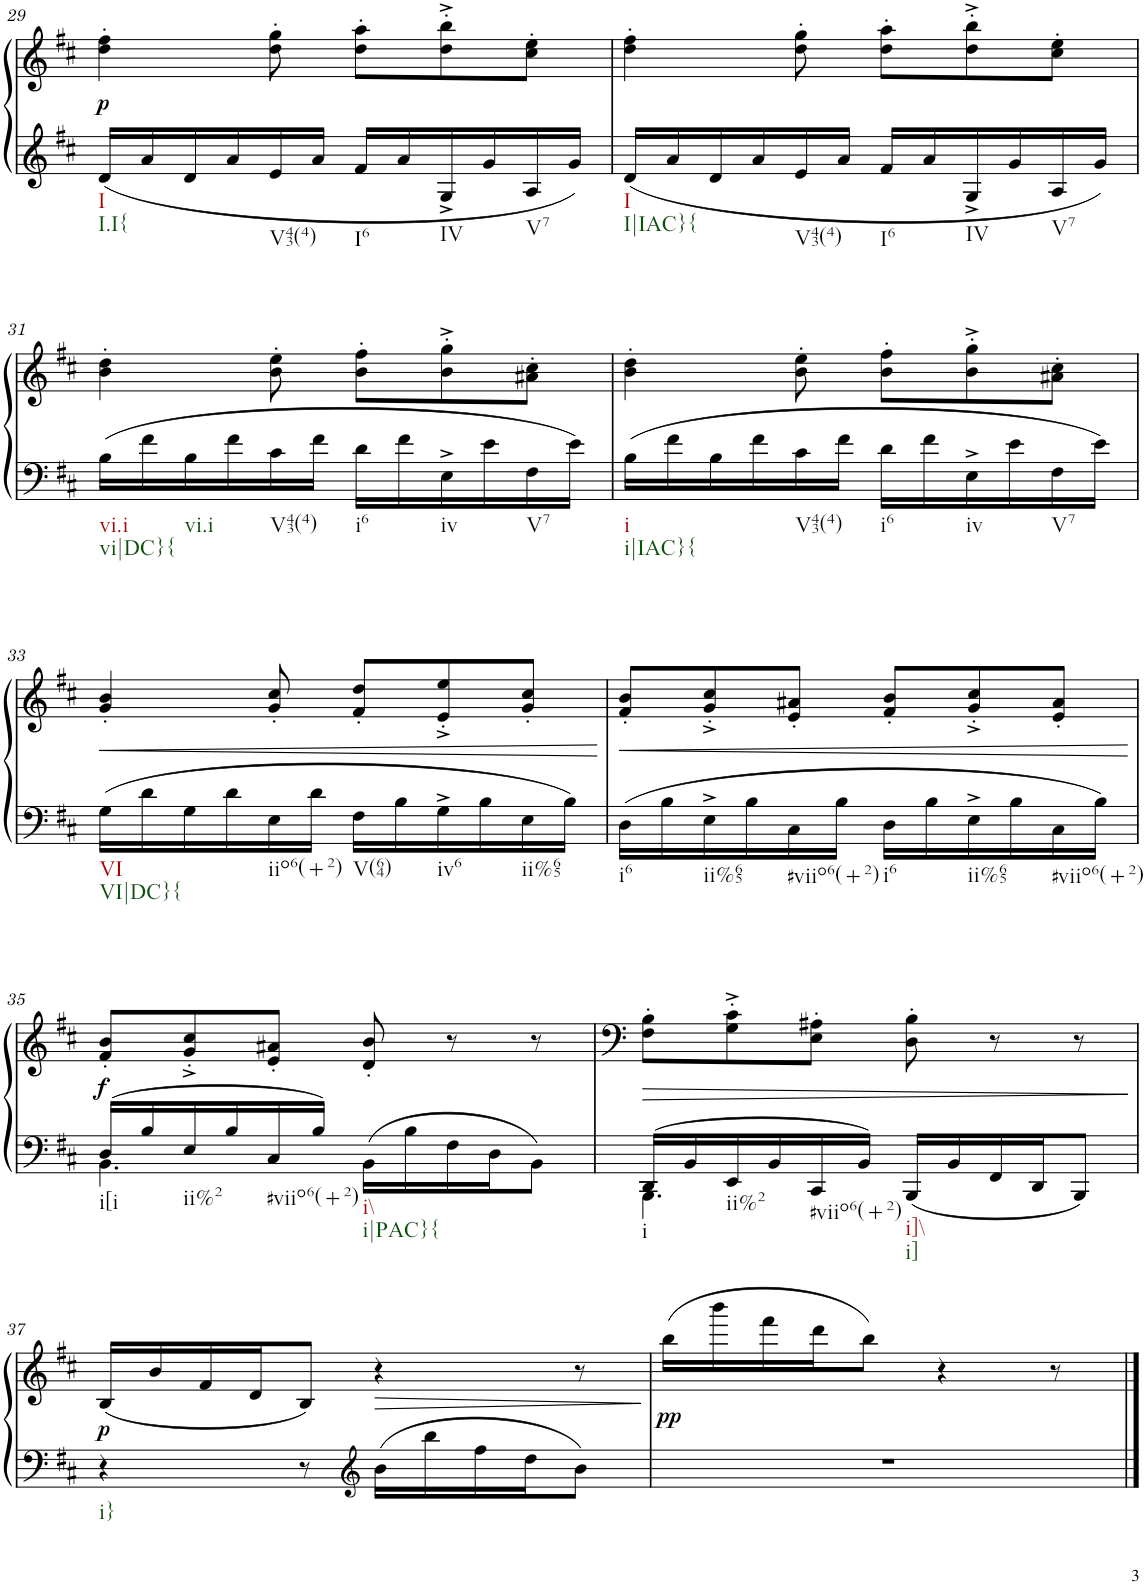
**kern	**kern	**dynam
*part1	*part1	*part1
*staff2	*staff1	*staff1/2
*I"Piano	*	*
*I'Pno.	*	*
!!LO:PB:g=z
*clefG2	*clefG2	*
*k[f#c#]	*k[f#c#]	*
*M6/8	*M6/8	*
=29	=29	=29
!LO:TX:b:t=I	!	!
!LO:TX:b:t=I.I{	!	!
!	!	!LO:DY:b
16d/LL	4dd\' 4ff#\'	p
16a/	.	.
16d/	.	.
16a/	.	.
!LO:TX:b:t=V43(4)	!	!
16e/	8dd\' 8gg\'	.
16a/JJ	.	.
!LO:TX:b:t=I6	!	!
16f#/LL	8dd\' 8aa\'L	.
16a/	.	.
!LO:TX:b:t=IV	!	!
16G^/	8dd\'^ 8bb\'^	.
16g/	.	.
!LO:TX:b:t=V7	!	!
16A/	8cc#\' 8ee\'J	.
16g/JJ	.	.
=30	=30	=30
!LO:TX:b:t=I	!	!
!LO:TX:b:t=I|IAC}{	!	!
16d/LL	4dd\' 4ff#\'	.
16a/	.	.
16d/	.	.
16a/	.	.
!LO:TX:b:t=V43(4)	!	!
16e/	8dd\' 8gg\'	.
16a/JJ	.	.
!LO:TX:b:t=I6	!	!
16f#/LL	8dd\' 8aa\'L	.
16a/	.	.
!LO:TX:b:t=IV	!	!
16G^/	8dd\'^ 8bb\'^	.
16g/	.	.
!LO:TX:b:t=V7	!	!
16A/	8cc#\' 8ee\'J	.
16g/JJ	.	.
!!LO:LB:g=z
=31	=31	=31
!LO:TX:b:t=vi.i	!	!
!LO:TX:b:t=vi|DC}{	!	!
16B\LL	4b\' 4dd\'	.
16f#\	.	.
!LO:TX:b:t=vi.i	!	!
16B\	.	.
16f#\	.	.
!LO:TX:b:t=V43(4)	!	!
16c#\	8b\' 8ee\'	.
16f#\JJ	.	.
!LO:TX:b:t=i6	!	!
16d\LL	8b\' 8ff#\'L	.
16f#\	.	.
!LO:TX:b:t=iv	!	!
16E^\	8b\'^ 8gg\'^	.
16e\	.	.
!LO:TX:b:t=V7	!	!
16F#\	8a#X\' 8cc#\'J	.
16e\JJ	.	.
=32	=32	=32
!LO:TX:b:t=i	!	!
!LO:TX:b:t=i|IAC}{	!	!
16B\LL	4b\' 4dd\'	.
16f#\	.	.
16B\	.	.
16f#\	.	.
!LO:TX:b:t=V43(4)	!	!
16c#\	8b\' 8ee\'	.
16f#\JJ	.	.
!LO:TX:b:t=i6	!	!
16d\LL	8b\' 8ff#\'L	.
16f#\	.	.
!LO:TX:b:t=iv	!	!
16E^\	8b\'^ 8gg\'^	.
16e\	.	.
!LO:TX:b:t=V7	!	!
16F#\	8a#X\' 8cc#\'J	.
16e\JJ	.	.
!!LO:LB:g=z
=33	=33	=33
!LO:TX:b:t=VI	!	!
!LO:TX:b:t=VI|DC}{	!	!
!	!	!LO:HP:b
16G\LL	4g/' 4b/'	<
16d\	.	.
16G\	.	.
16d\	.	.
!LO:TX:b:t=iio6(+2)	!	!
16E\	8g/' 8cc#/'	.
16d\JJ	.	.
!LO:TX:b:t=V(64)	!	!
16F#\LL	8f#/' 8dd/'L	.
16B\	.	.
!LO:TX:b:t=iv6	!	!
16G^\	8e/'^ 8ee/'^	.
16B\	.	.
!LO:TX:b:t=ii%65	!	!
16E\	8g/' 8cc#/'J	.
16B\JJ	.	.
.	.	[
=34	=34	=34
!LO:TX:b:t=i6	!	!
!	!	!LO:HP:b
16D\LL	8f#/' 8b/'L	<
16B\	.	.
!LO:TX:b:t=ii%65	!	!
16E^\	8g/'^ 8cc#/'^	.
16B\	.	.
!LO:TX:b:t=#viio6(+2)	!	!
16C#\	8e/' 8a#X/'J	.
16B\JJ	.	.
!LO:TX:b:t=i6	!	!
16D\LL	8f#/' 8b/'L	.
16B\	.	.
!LO:TX:b:t=ii%65	!	!
16E^\	8g/'^ 8cc#/'^	.
16B\	.	.
!LO:TX:b:t=#viio6(+2)	!	!
16C#\	8e/' 8a#/'J	.
16B\JJ	.	.
.	.	[
!!LO:LB:g=z
=35	=35	=35
*^	*	*
!LO:TX:b:t=i[i	!	!	!
!	!	!	!LO:DY:b
16D/LL	4.BB\	8f#/' 8b/'L	f
16B/	.	.	.
!LO:TX:b:t=ii%2	!	!	!
16E/	.	8g/'^ 8cc#/'^	.
16B/	.	.	.
!LO:TX:b:t=#viio6(+2)	!	!	!
16C#/	.	8e/' 8a#X/'J	.
16B/JJ	.	.	.
!LO:TX:b:t=i\\	!	!	!
!LO:TX:b:t=i|PAC}{	!	!	!
16BB\LL	4.ryy	8d/' 8b/'	.
16B\	.	.	.
16F#\	.	8r	.
16D\J	.	.	.
8BB\J	.	8r	.
=36	=36	=36	=36
!LO:TX:b:t=i	!	!	!
!	!	!	!LO:HP:b
16DD/LL	4.BBB\	8F#\' 8B\'L	>
16BB/	.	.	.
!LO:TX:b:t=ii%2	!	!	!
16EE/	.	8G\'^ 8c#\'^	.
16BB/	.	.	.
!LO:TX:b:t=#viio6(+2)	!	!	!
16CC#/	.	8E\' 8A#X\'J	.
16BB/JJ	.	.	.
!LO:TX:b:t=i]\\	!	!	!
!LO:TX:b:t=i]	!	!	!
16BBB/LL	4.ryy	8D\' 8B\'	.
16BB/	.	.	.
16FF#/	.	8r	.
16DD/J	.	.	.
8BBB/J	.	8r	.
*v	*v	*	*
.	.	]
!!LO:LB:g=z
=37	=37	=37
!LO:TX:b:t=i}	!	!
!	!	!LO:DY:b
4r	(16B/LL	p
.	16b/	.
.	16f#/	.
.	16d/J	.
8r	8B/J)	.
*clefG2	*	*
16b\LL	4r	.
16bb\	.	.
16ff#\	.	.
16dd\J	.	.
8b\J	8r	.
=38	=38	=38
!	!	!LO:DY:b
2.r	(16bb\LL	pp
.	16bbb\	.
.	16fff#\	.
.	16ddd\J	.
.	8bb\J)	.
.	4r	.
.	8r	.
==	==	==
*-	*-	*-
